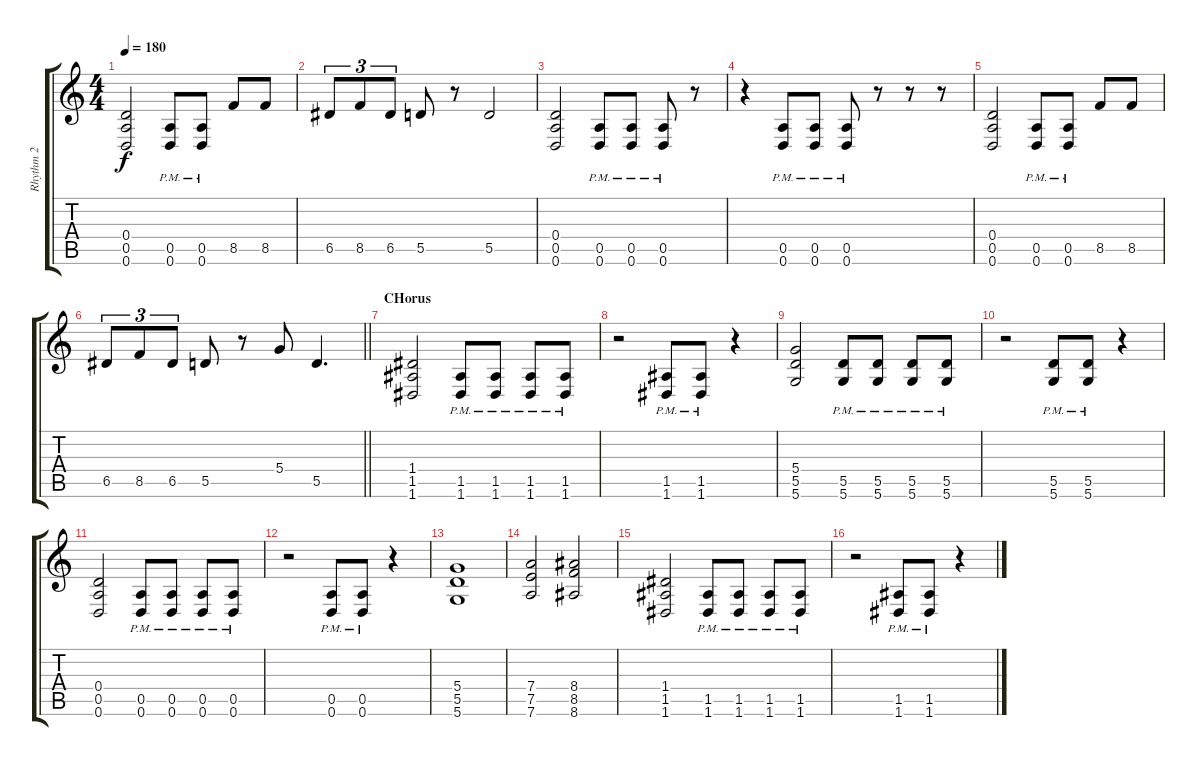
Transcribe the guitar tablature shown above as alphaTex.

\track ("Rhythm 2" "Rhythm 2") {instrument distortionguitar}
\staff {score tabs}
\tuning (E4 B3 G3 D3 A2 D2) {hide}
\ts (4 4)
\tempo 180
\clef g2
\ks c
(0.4 0.5 0.6).2{dy f} (0.5{pm} 0.6{pm}).8 (0.5{pm} 0.6{pm}).8 8.5.8 8.5.8 |
6.5.8{tu (3 2)} 8.5.8{tu (3 2)} 6.5.8{tu (3 2)} 5.5.8 r.8 5.5.2 |
(0.4 0.5 0.6).2 (0.5{pm} 0.6{pm}).8 (0.5{pm} 0.6{pm}).8 (0.5{pm} 0.6{pm}).8 r.8 |
r.4 (0.5{pm} 0.6{pm}).8 (0.5{pm} 0.6{pm}).8 (0.5{pm} 0.6{pm}).8 r.8 r.8 r.8 |
(0.4 0.5 0.6).2 (0.5{pm} 0.6{pm}).8 (0.5{pm} 0.6{pm}).8 8.5.8 8.5.8 |
\barLineRight lightlight
6.5.8{tu (3 2)} 8.5.8{tu (3 2)} 6.5.8{tu (3 2)} 5.5.8 r.8 5.4.8 5.5.4{d} |
\section ("" "CHorus")
(1.4 1.5 1.6).2 (1.5{pm} 1.6{pm}).8 (1.5{pm} 1.6{pm}).8 (1.5{pm} 1.6{pm}).8 (1.5{pm} 1.6{pm}).8 |
r.2 (1.5{pm} 1.6{pm}).8 (1.5{pm} 1.6{pm}).8 r.4 |
(5.4 5.5 5.6).2 (5.5{pm} 5.6{pm}).8 (5.5{pm} 5.6{pm}).8 (5.5{pm} 5.6{pm}).8 (5.5{pm} 5.6{pm}).8 |
r.2 (5.5{pm} 5.6{pm}).8 (5.5{pm} 5.6{pm}).8 r.4 |
(0.4 0.5 0.6).2 (0.5{pm} 0.6{pm}).8 (0.5{pm} 0.6{pm}).8 (0.5{pm} 0.6{pm}).8 (0.5{pm} 0.6{pm}).8 |
r.2 (0.5{pm} 0.6{pm}).8 (0.5{pm} 0.6{pm}).8 r.4 |
(5.4 5.5 5.6).1 |
(7.4 7.5 7.6).2 (8.4 8.5 8.6).2 |
(1.4 1.5 1.6).2 (1.5{pm} 1.6{pm}).8 (1.5{pm} 1.6{pm}).8 (1.5{pm} 1.6{pm}).8 (1.5{pm} 1.6{pm}).8 |
r.2 (1.5{pm} 1.6{pm}).8 (1.5{pm} 1.6{pm}).8 r.4
